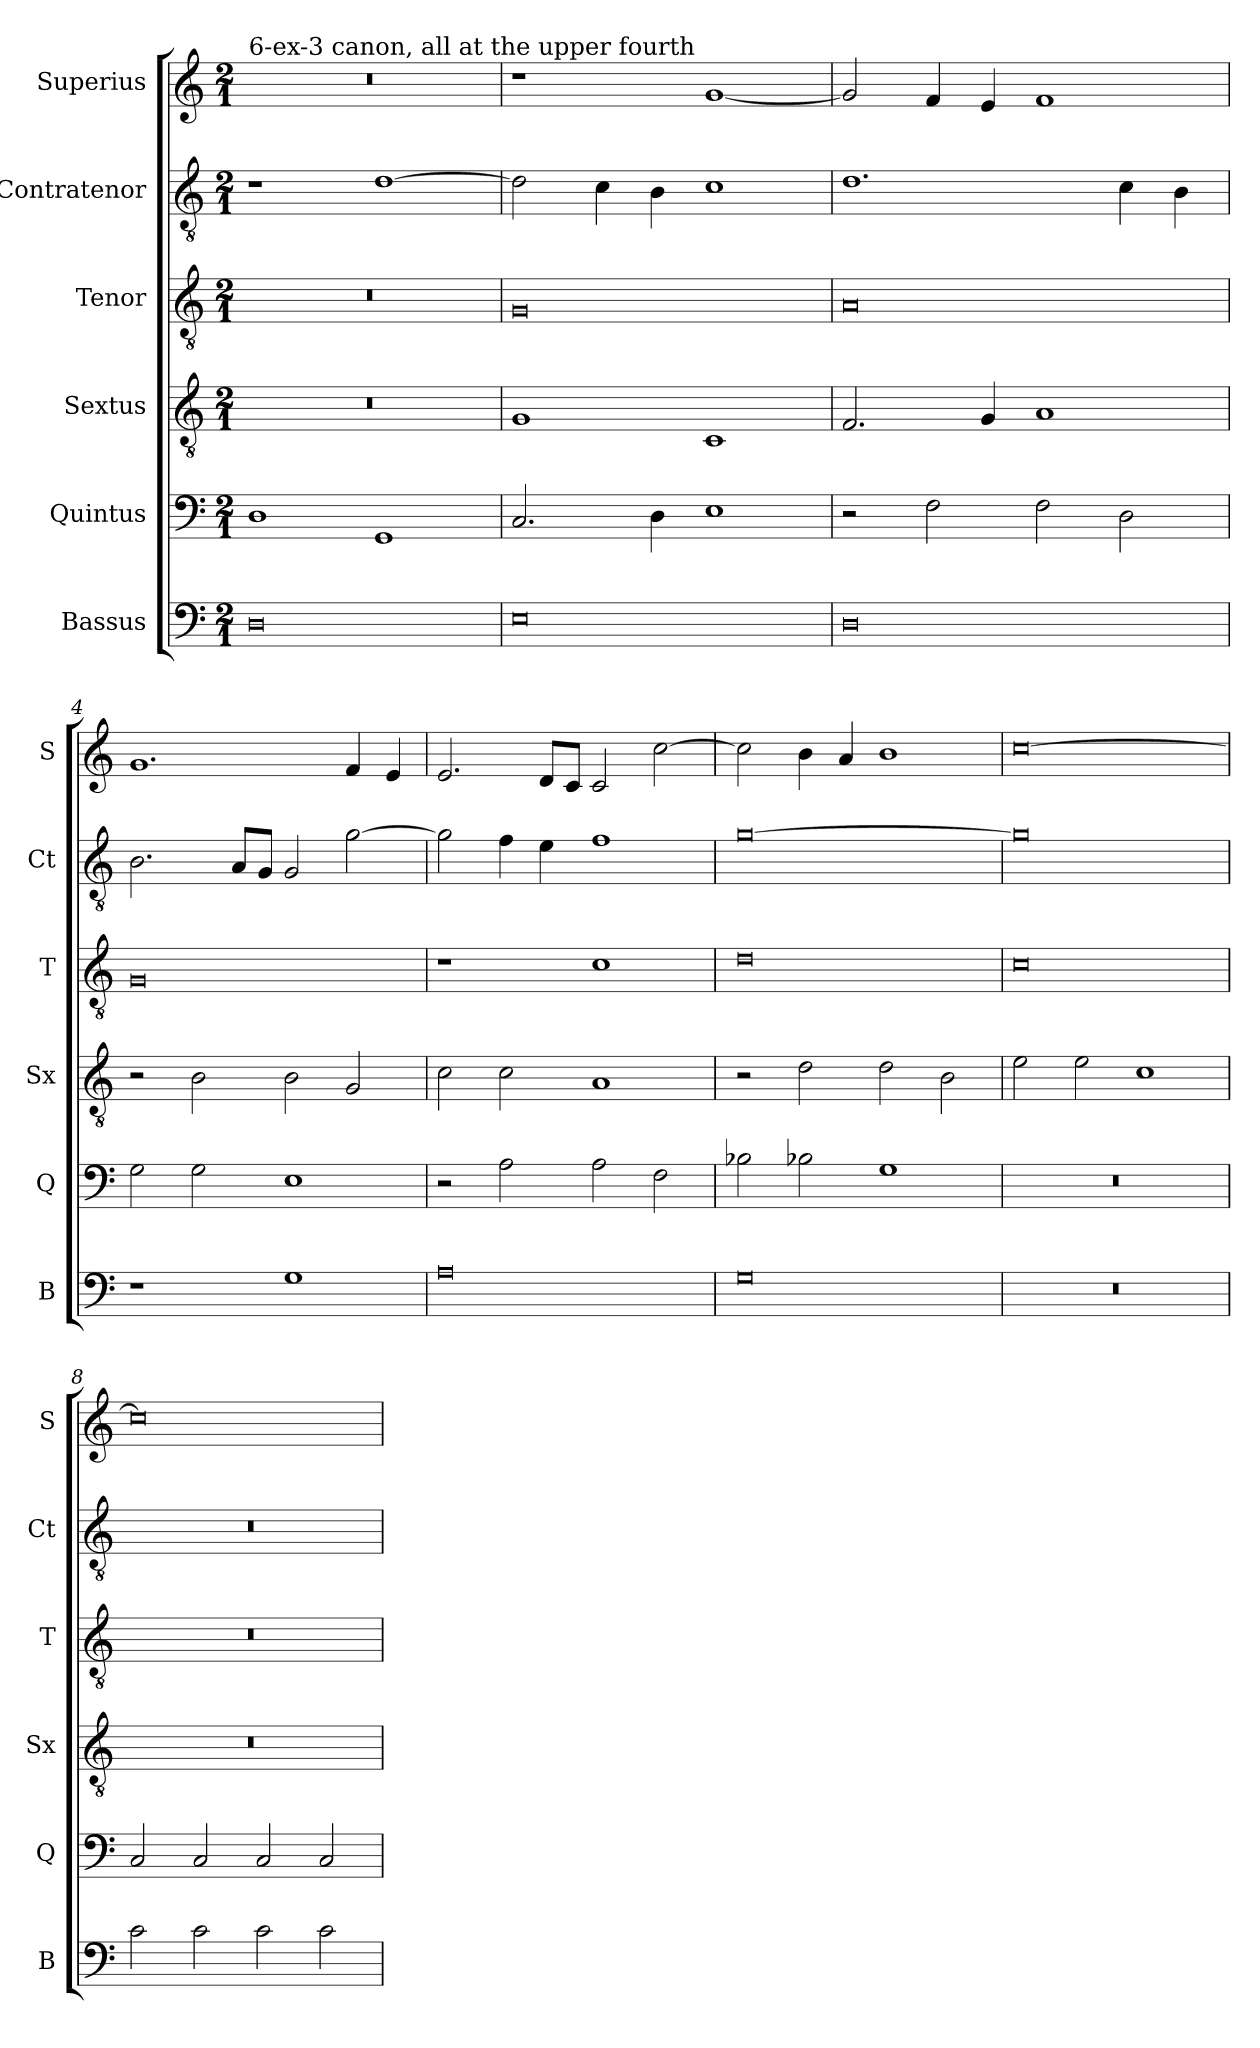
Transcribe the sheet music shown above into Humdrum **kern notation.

**kern	**kern	**kern	**kern	**kern	**kern
*part6	*part5	*part4	*part3	*part2	*part1
*staff6	*staff5	*staff4	*staff3	*staff2	*staff1
*I"Bassus	*I"Quintus	*I"Sextus	*I"Tenor	*I"Contratenor	*I"Superius
*I'B	*I'Q	*I'Sx	*I'T	*I'Ct	*I'S
*clefF4	*clefF4	*clefGv2	*clefGv2	*clefGv2	*clefG2
*k[]	*k[]	*k[]	*k[]	*k[]	*k[]
*M2/1	*M2/1	*M2/1	*M2/1	*M2/1	*M2/1
=1	=1	=1	=1	=1	=1
!	!	!	!	!	!LO:TX:a:t=6-ex-3 canon, all at the upper fourth
0D	1D	0r	0r	1r	0r
.	1GG	.	.	[1d	.
=2	=2	=2	=2	=2	=2
0E	2.C/	1G	0G	2d\]	1r
.	.	.	.	4c\	.
.	4D\	.	.	4B\	.
.	1E	1C	.	1c	[1g
=3	=3	=3	=3	=3	=3
0D	2r	2.F/	0A	1.d	2g/]
.	2F\	.	.	.	4f/
.	.	4G/	.	.	4e/
.	2F\	1A	.	.	1f
.	2D\	.	.	4c\	.
.	.	.	.	4B\	.
=4	=4	=4	=4	=4	=4
1r	2G\	2r	0G	2.B\	1.g
.	2G\	2B\	.	.	.
.	.	.	.	8A/L	.
.	.	.	.	8G/J	.
1G	1E	2B\	.	2G/	.
.	.	2G/	.	[2g\	4f/
.	.	.	.	.	4e/
=5	=5	=5	=5	=5	=5
0A	2r	2c\	1r	2g\]	2.e/
.	2A\	2c\	.	4f\	.
.	.	.	.	4e\	8d/L
.	.	.	.	.	8c/J
.	2A\	1A	1c	1f	2c/
.	2F\	.	.	.	[2cc\
=6	=6	=6	=6	=6	=6
0G	2B-X\	2r	0d	[0g	2cc\]
.	2B-X\	2d\	.	.	4b\
.	.	.	.	.	4a/
.	1G	2d\	.	.	1b
.	.	2B\	.	.	.
=7	=7	=7	=7	=7	=7
0r	0r	2e\	0c	0g]	[0cc
.	.	2e\	.	.	.
.	.	1c	.	.	.
=8	=8	=8	=8	=8	=8
2c\	2C/	0r	0r	0r	0cc]
2c\	2C/	.	.	.	.
2c\	2C/	.	.	.	.
2c\	2C/	.	.	.	.
=	=	=	=	=	=
*-	*-	*-	*-	*-	*-
